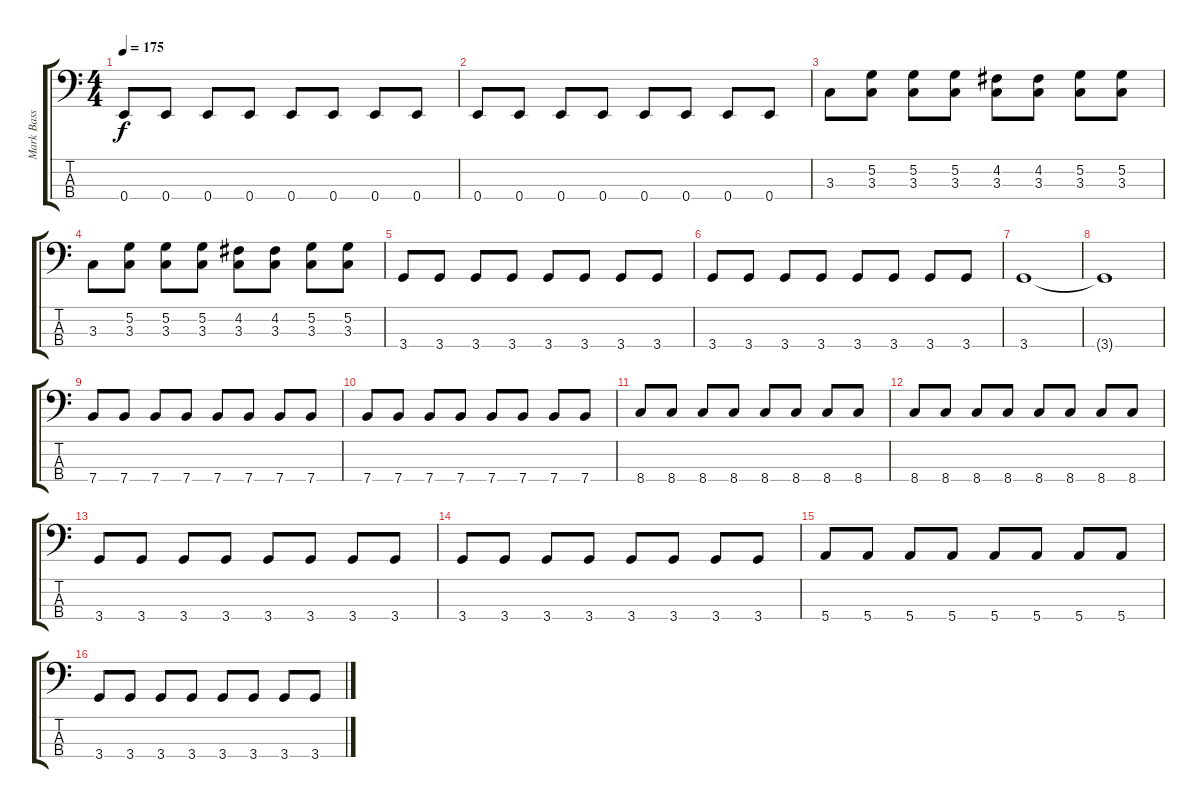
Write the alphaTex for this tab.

\track ("Mark Bass" "Mark Bass") {instrument electricbasspick}
\staff {score tabs}
\tuning (G2 D2 A1 E1) {hide}
\ts (4 4)
\tempo 175
\clef f4
\ks c
0.4.8{dy f} 0.4.8 0.4.8 0.4.8 0.4.8 0.4.8 0.4.8 0.4.8 |
0.4.8 0.4.8 0.4.8 0.4.8 0.4.8 0.4.8 0.4.8 0.4.8 |
3.3.8 (5.2 3.3).8 (5.2 3.3).8 (5.2 3.3).8 (4.2 3.3).8 (4.2 3.3).8 (5.2 3.3).8 (5.2 3.3).8 |
3.3.8 (5.2 3.3).8 (5.2 3.3).8 (5.2 3.3).8 (4.2 3.3).8 (4.2 3.3).8 (5.2 3.3).8 (5.2 3.3).8 |
3.4.8 3.4.8 3.4.8 3.4.8 3.4.8 3.4.8 3.4.8 3.4.8 |
3.4.8 3.4.8 3.4.8 3.4.8 3.4.8 3.4.8 3.4.8 3.4.8 |
3.4.1 |
3.4{t}.1 |
7.4.8 7.4.8 7.4.8 7.4.8 7.4.8 7.4.8 7.4.8 7.4.8 |
7.4.8 7.4.8 7.4.8 7.4.8 7.4.8 7.4.8 7.4.8 7.4.8 |
8.4.8 8.4.8 8.4.8 8.4.8 8.4.8 8.4.8 8.4.8 8.4.8 |
8.4.8 8.4.8 8.4.8 8.4.8 8.4.8 8.4.8 8.4.8 8.4.8 |
3.4.8 3.4.8 3.4.8 3.4.8 3.4.8 3.4.8 3.4.8 3.4.8 |
3.4.8 3.4.8 3.4.8 3.4.8 3.4.8 3.4.8 3.4.8 3.4.8 |
5.4.8 5.4.8 5.4.8 5.4.8 5.4.8 5.4.8 5.4.8 5.4.8 |
3.4.8 3.4.8 3.4.8 3.4.8 3.4.8 3.4.8 3.4.8 3.4.8
